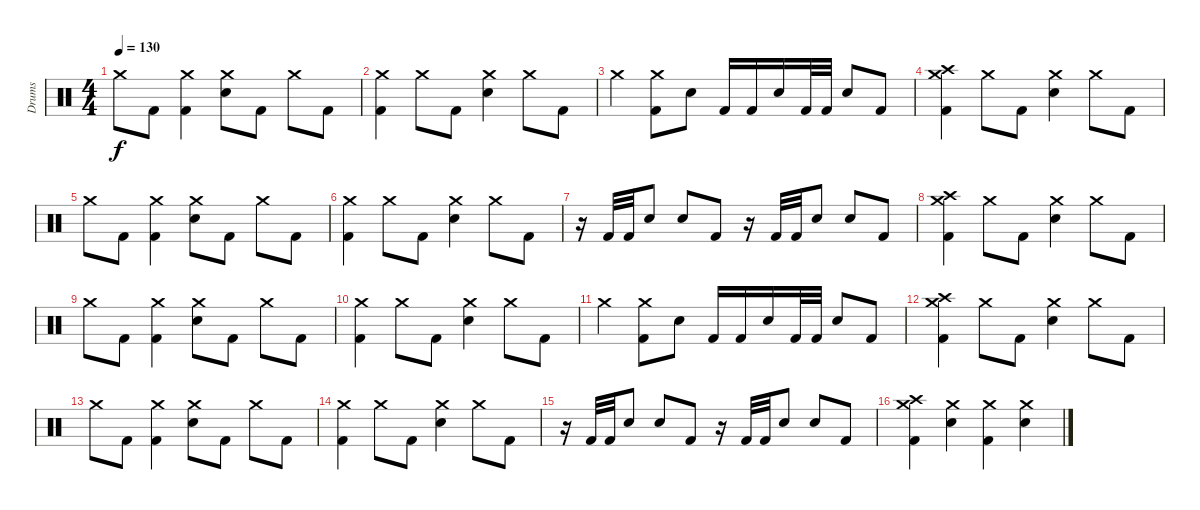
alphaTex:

\track ("Drums" "Drums") {instrument percussion}
\staff {score}
\articulation defaults
\ts (4 4)
\tempo 130
\clef neutral
\ks c "Crash medium (hit)".8{dy f} "Kick (hit) 2".8
("Crash medium (hit)" "Kick (hit) 2").4 ("Crash medium (hit)" "Electric Snare (hit)").8 "Kick (hit) 2".8 "Crash medium (hit)".8 "Kick (hit) 2".8 |
("Crash medium (hit)" "Kick (hit) 2").4 "Crash medium (hit)".8 "Kick (hit) 2".8 ("Crash medium (hit)" "Electric Snare (hit)").4 "Crash medium (hit)".8 "Kick (hit) 2".8 |
"Crash medium (hit)".4 ("Crash medium (hit)" "Kick (hit) 2").8 "Electric Snare (hit)".8 "Kick (hit) 2".16 "Kick (hit) 2".16 "Electric Snare (hit)".16 "Kick (hit) 2".32 "Kick (hit) 2".32 "Electric Snare (hit)".8 "Kick (hit) 2".8 |
("Crash high (hit)" "Crash medium (hit)" "Kick (hit) 2").4 "Crash medium (hit)".8 "Kick (hit) 2".8 ("Crash medium (hit)" "Electric Snare (hit)").4 "Crash medium (hit)".8 "Kick (hit) 2".8 |
"Crash medium (hit)".8 "Kick (hit) 2".8 ("Crash medium (hit)" "Kick (hit) 2").4 ("Crash medium (hit)" "Electric Snare (hit)").8 "Kick (hit) 2".8 "Crash medium (hit)".8 "Kick (hit) 2".8 |
("Crash medium (hit)" "Kick (hit) 2").4 "Crash medium (hit)".8 "Kick (hit) 2".8 ("Crash medium (hit)" "Electric Snare (hit)").4 "Crash medium (hit)".8 "Kick (hit) 2".8 |
r.16 "Kick (hit) 2".32 "Kick (hit) 2".32 "Electric Snare (hit)".8 "Electric Snare (hit)".8 "Kick (hit) 2".8 r.16 "Kick (hit) 2".32 "Kick (hit) 2".32 "Electric Snare (hit)".8 "Electric Snare (hit)".8 "Kick (hit) 2".8 |
("Crash high (hit)" "Crash medium (hit)" "Kick (hit) 2").4 "Crash medium (hit)".8 "Kick (hit) 2".8 ("Crash medium (hit)" "Electric Snare (hit)").4 "Crash medium (hit)".8 "Kick (hit) 2".8 |
"Crash medium (hit)".8 "Kick (hit) 2".8 ("Crash medium (hit)" "Kick (hit) 2").4 ("Crash medium (hit)" "Electric Snare (hit)").8 "Kick (hit) 2".8 "Crash medium (hit)".8 "Kick (hit) 2".8 |
("Crash medium (hit)" "Kick (hit) 2").4 "Crash medium (hit)".8 "Kick (hit) 2".8 ("Crash medium (hit)" "Electric Snare (hit)").4 "Crash medium (hit)".8 "Kick (hit) 2".8 |
"Crash medium (hit)".4 ("Crash medium (hit)" "Kick (hit) 2").8 "Electric Snare (hit)".8 "Kick (hit) 2".16 "Kick (hit) 2".16 "Electric Snare (hit)".16 "Kick (hit) 2".32 "Kick (hit) 2".32 "Electric Snare (hit)".8 "Kick (hit) 2".8 |
("Crash high (hit)" "Crash medium (hit)" "Kick (hit) 2").4 "Crash medium (hit)".8 "Kick (hit) 2".8 ("Crash medium (hit)" "Electric Snare (hit)").4 "Crash medium (hit)".8 "Kick (hit) 2".8 |
"Crash medium (hit)".8 "Kick (hit) 2".8 ("Crash medium (hit)" "Kick (hit) 2").4 ("Crash medium (hit)" "Electric Snare (hit)").8 "Kick (hit) 2".8 "Crash medium (hit)".8 "Kick (hit) 2".8 |
("Crash medium (hit)" "Kick (hit) 2").4 "Crash medium (hit)".8 "Kick (hit) 2".8 ("Crash medium (hit)" "Electric Snare (hit)").4 "Crash medium (hit)".8 "Kick (hit) 2".8 |
r.16 "Kick (hit) 2".32 "Kick (hit) 2".32 "Electric Snare (hit)".8 "Electric Snare (hit)".8 "Kick (hit) 2".8 r.16 "Kick (hit) 2".32 "Kick (hit) 2".32 "Electric Snare (hit)".8 "Electric Snare (hit)".8 "Kick (hit) 2".8 |
("Crash high (hit)" "Crash medium (hit)" "Kick (hit) 2").4 ("Crash medium (hit)" "Electric Snare (hit)").4 ("Crash medium (hit)" "Kick (hit) 2").4 ("Crash medium (hit)" "Electric Snare (hit)").4
